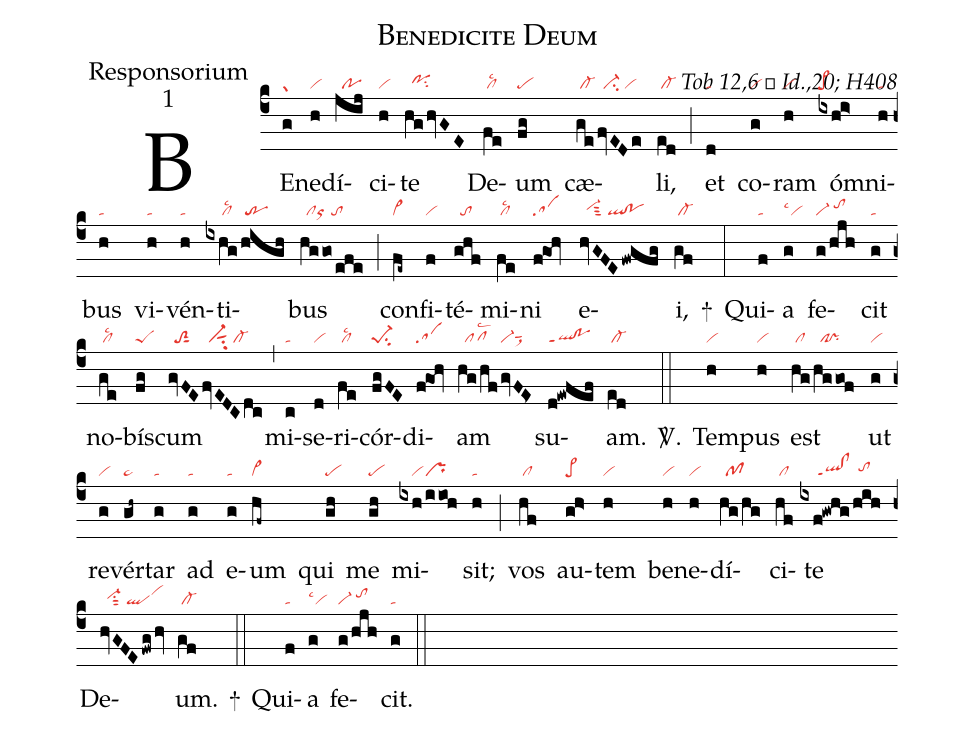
name:Benedicite Deum;
office-part:Responsorium;
mode:1;
commentary:Tob 12,6 ꝟ Id.,20; H408;
nabc-lines:1;
%%
(c4)
BE(g|gr)ne(h|vi)dí(jij|//po)ci(h|vi)te(hghvGE|//pohhsu2) De(fe|/cllsc2)um(fg|pe) cæ(ge|/cl-|fvEDe|//ci-/vi)li,(ed|/cl-) (;)
et(d|ta) co(g|vi)ram(h|vi) óm(ixhi>|pe>)ni(h|ta)bus(h|ta) vi(h|ta)vén(h|ta)ti(ixhg|/////cllsc2|/high|/tr)bus(hggo/efe|//clor/to) (;)
con(fe~|cl~)fi(f|vi)té(ghf|//to)mi(fe|/cllsc2)ni(f!goh|sa) e(hvGFEfwgfg|//vi-hhsut3/ql!po)i,(gf|/cl-) +(:)
Qui(f|ta)a(g|vilsc1) fe(g/hjh|vi-/tohi)cit(g|ta) no(ge|/cllsc2)bí(fg|peS)scum(gvFE|//toS2sut1|fvEDCdc|//vi-sut1su2/cl-) (,)
mi(c|ta)se(d|vi)ri(fe|/cllsc2)cór(fgFE|pe-1su2)di(f!goh|sa)am(hg/hf|//pflsc2|gvFE>|vi-sut1sux1) su(d!ewfef|ql!poppt1)am.(ed|/cl-) <sp>V/</sp>.(::)
Tem(h|vi)pus(h|vi) est(hg|/cl|/hggof|//cl!pr) ut(g|vi) re(g|vi)vér(gh~|pe~)tar(g|ta) ad(g|ta) e(g|ta)um(hf~|cl~) qui(gh|pe) me(gh|pe) mi(ixh|////vi|/iioh|pr)sit;(h|ta) (;)
vos(hf|/cl) au(gh>|pe>)tem(h|vi) be(h|vi)ne(h|vi)dí(hg/hg|//pf)ci(hf|/cl)te(ixf!gwhg/hih|/////ql!clppt1//tohh) De(hvGFEfwghv|//vi-hhsu1sut2/qlvihj)um.(gf|/cl-) +(::)
Qui(f|ta)a(g|vilsc1) fe(g/hjh|vi-/tohi)cit.(g|ta) (::)
